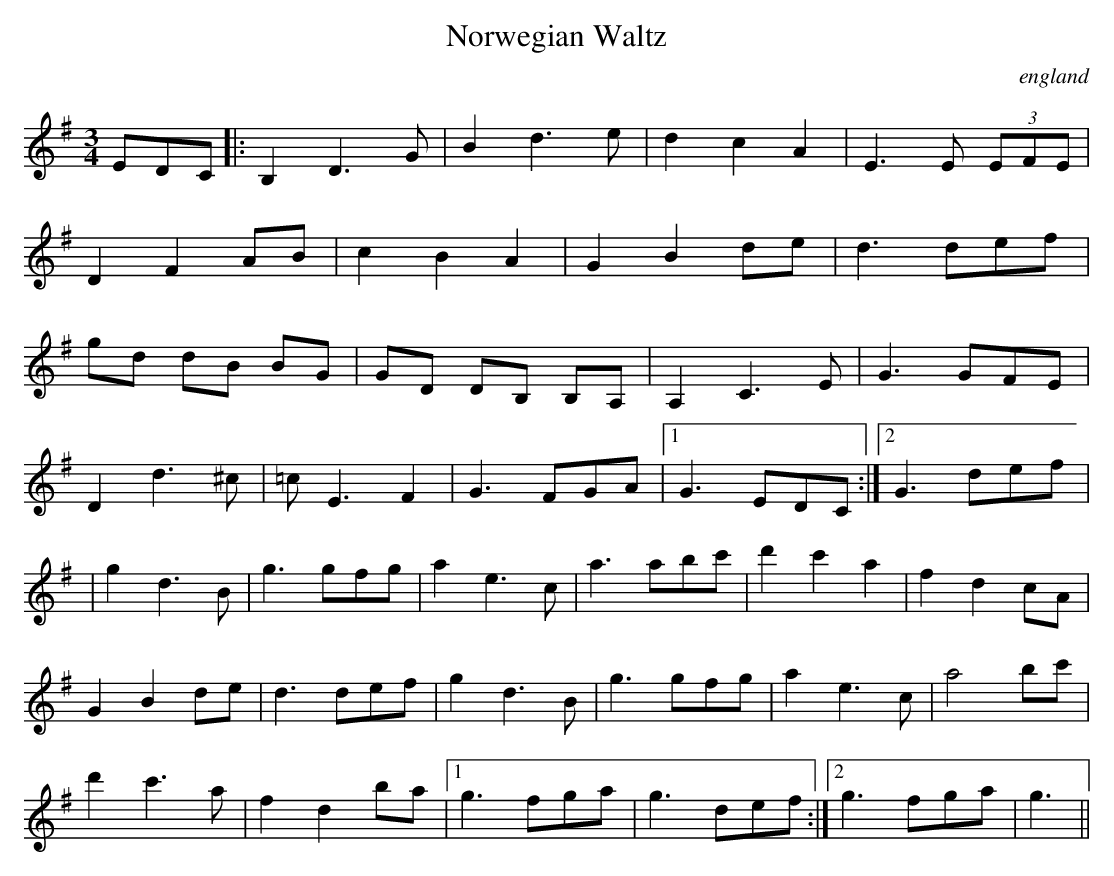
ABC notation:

X:1
T:Norwegian Waltz
O:england
M:3/4
L:1/8
K:G
EDC|:B,2D3G|B2d3e|d2c2A2|E3E (3EFE|
D2F2AB|c2B2A2|G2B2de|d3 def|
gd dB BG|GD DB, B,A,|A,2C3E|G3 GFE|
D2d3^c|=cE3F2|G3 FGA|1G3 EDC:|2G3 def|
|g2d3B|g3 gfg|a2e3c|a3abc'|d'2c'2a2|f2d2cA|
G2B2de|d3 def|g2d3B|g3gfg|a2e3c|a4bc'|
d'2c'3a|f2d2ba|1g3fga|g3 def:|2g3fga|g3||
